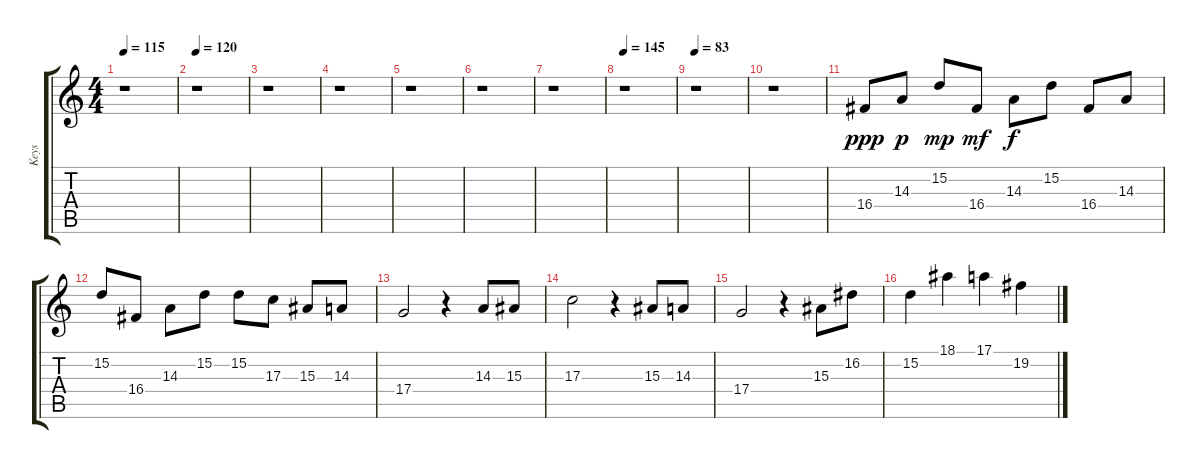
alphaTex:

\track ("Keys" "Keys") {instrument acousticgrandpiano}
\staff {score tabs}
\tuning (E4 B3 G3 D3 A2 E2) {hide}
\ts (4 4)
\tempo 115
\clef g2
\ks c
r.1{dy ppp instrument acousticgrandpiano} |
\tempo 120
r.1 |
r.1 |
r.1 |
r.1 |
r.1 |
r.1 |
\tempo 145
r.1 |
\tempo 83
r.1 |
r.1 |
16.4.8 14.3.8{dy p} 15.2.8{dy mp} 16.4.8{dy mf} 14.3.8{dy f} 15.2.8 16.4.8 14.3.8 |
15.2.8 16.4.8 14.3.8 15.2.8 15.2.8 17.3.8 15.3.8 14.3.8 |
17.4.2 r.4 14.3.8 15.3.8 |
17.3.2 r.4 15.3.8 14.3.8 |
17.4.2 r.4 15.3.8 16.2.8 |
15.2.4 18.1.4 17.1.4 19.2.4
